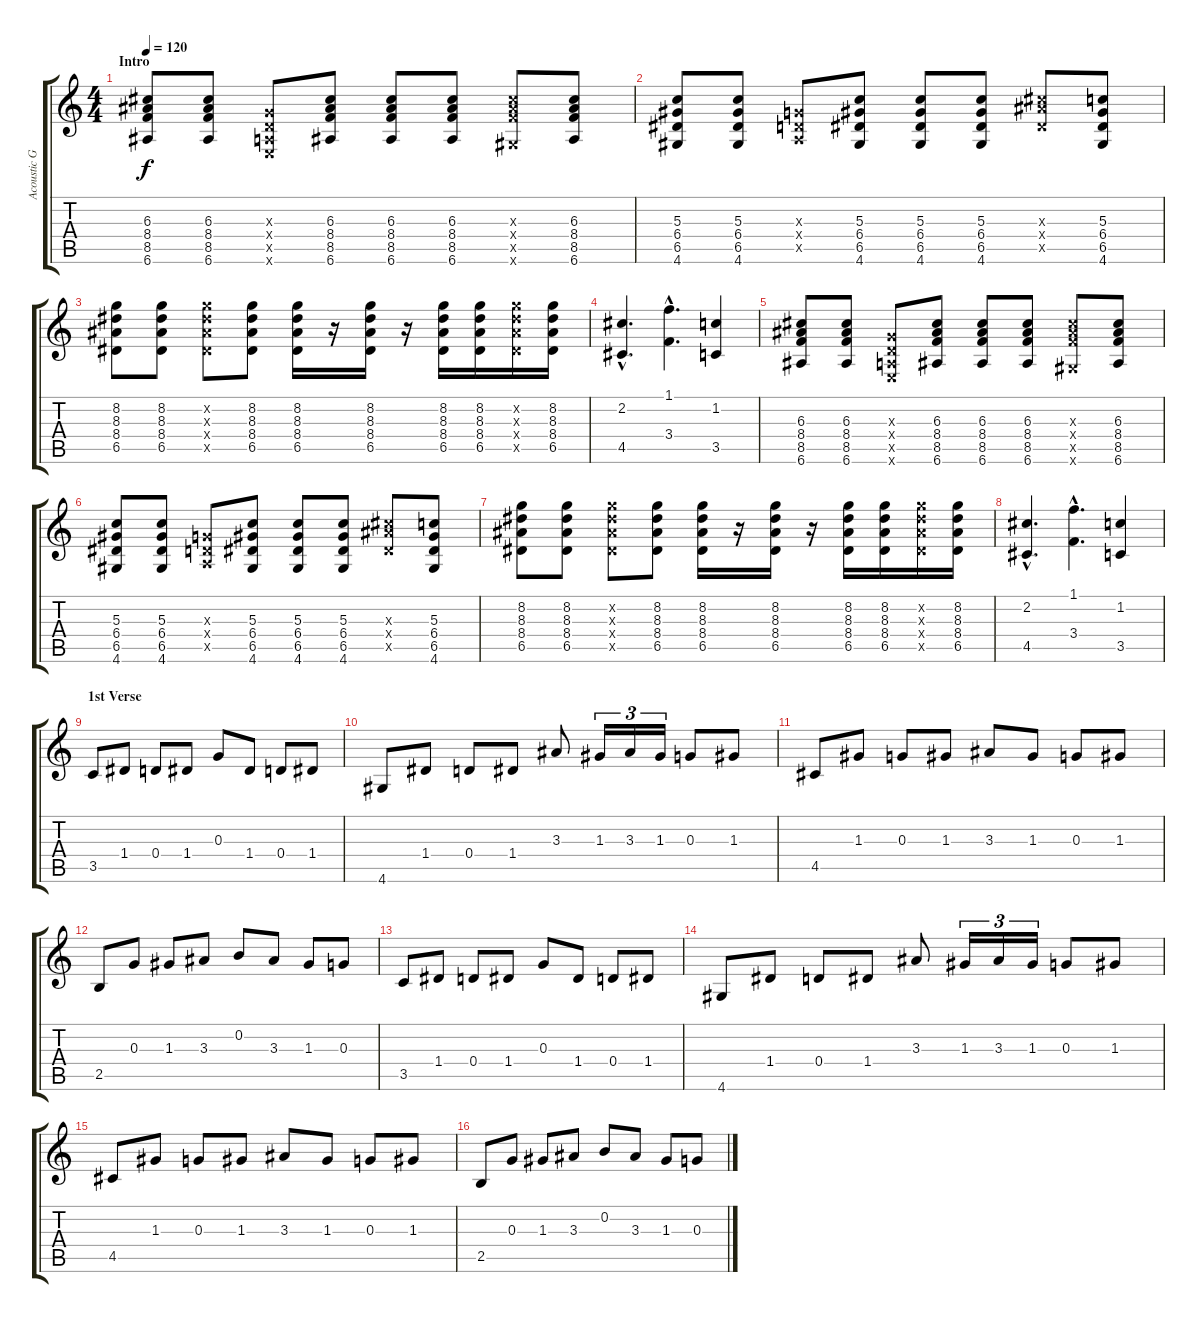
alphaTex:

\track ("Acoustic Guitar" "Acoustic G") {instrument acousticguitarsteel}
\staff {score tabs}
\tuning (E4 B3 G3 D3 A2 E2) {hide}
\ts (4 4)
\section ("" "Intro")
\tempo 120
\clef g2
\ks c
(6.3 8.4 8.5 6.6).8{dy f instrument acousticguitarsteel} (6.3 8.4 8.5 6.6).8 (0.3{x} 0.4{x} 0.5{x} 0.6{x}).8 (6.3 8.4 8.5 6.6).8 (6.3 8.4 8.5 6.6).8 (6.3 8.4 8.5 6.6).8 (6.3{x} 8.4{x} 8.5{x} 4.6{x}).8 (6.3 8.4 8.5 6.6).8 |
(5.3 6.4 6.5 4.6).8 (5.3 6.4 6.5 4.6).8 (0.3{x} 0.4{x} 0.5{x}).8 (5.3 6.4 6.5 4.6).8 (5.3 6.4 6.5 4.6).8 (5.3 6.4 6.5 4.6).8 (6.3{x} 8.4{x} 6.5{x}).8 (5.3 6.4 6.5 4.6).8 |
(8.2 8.3 8.4 6.5).8 (8.2 8.3 8.4 6.5).8 (8.2{x} 8.3{x} 8.4{x} 6.5{x}).8 (8.2 8.3 8.4 6.5).8 (8.2 8.3 8.4 6.5).16 r.16 (8.2 8.3 8.4 6.5).16 r.16 (8.2 8.3 8.4 6.5).16 (8.2 8.3 8.4 6.5).16 (8.2{x} 8.3{x} 8.4{x} 6.5{x}).16 (8.2 8.3 8.4 6.5).16 |
(2.2{hac} 4.5{hac}).4{d} (1.1{hac} 3.4{hac}).4{d} (1.2 3.5).4 |
(6.3 8.4 8.5 6.6).8 (6.3 8.4 8.5 6.6).8 (0.3{x} 0.4{x} 0.5{x} 0.6{x}).8 (6.3 8.4 8.5 6.6).8 (6.3 8.4 8.5 6.6).8 (6.3 8.4 8.5 6.6).8 (6.3{x} 8.4{x} 8.5{x} 4.6{x}).8 (6.3 8.4 8.5 6.6).8 |
(5.3 6.4 6.5 4.6).8 (5.3 6.4 6.5 4.6).8 (0.3{x} 0.4{x} 0.5{x}).8 (5.3 6.4 6.5 4.6).8 (5.3 6.4 6.5 4.6).8 (5.3 6.4 6.5 4.6).8 (6.3{x} 8.4{x} 6.5{x}).8 (5.3 6.4 6.5 4.6).8 |
(8.2 8.3 8.4 6.5).8 (8.2 8.3 8.4 6.5).8 (8.2{x} 8.3{x} 8.4{x} 6.5{x}).8 (8.2 8.3 8.4 6.5).8 (8.2 8.3 8.4 6.5).16 r.16 (8.2 8.3 8.4 6.5).16 r.16 (8.2 8.3 8.4 6.5).16 (8.2 8.3 8.4 6.5).16 (8.2{x} 8.3{x} 8.4{x} 6.5{x}).16 (8.2 8.3 8.4 6.5).16 |
(2.2{hac} 4.5{hac}).4{d} (1.1{hac} 3.4{hac}).4{d} (1.2 3.5).4 |
\section ("" "1st Verse")
3.5.8{volume 11} 1.4.8 0.4.8 1.4.8 0.3.8 1.4.8 0.4.8 1.4.8 |
4.6.8 1.4.8 0.4.8 1.4.8 3.3.8 1.3.16{tu (3 2)} 3.3.16{tu (3 2)} 1.3.16{tu (3 2)} 0.3.8 1.3.8 |
4.5.8 1.3.8 0.3.8 1.3.8 3.3.8 1.3.8 0.3.8 1.3.8 |
2.5.8 0.3.8 1.3.8 3.3.8 0.2.8 3.3.8 1.3.8 0.3.8 |
3.5.8 1.4.8 0.4.8 1.4.8 0.3.8 1.4.8 0.4.8 1.4.8 |
4.6.8 1.4.8 0.4.8 1.4.8 3.3.8 1.3.16{tu (3 2)} 3.3.16{tu (3 2)} 1.3.16{tu (3 2)} 0.3.8 1.3.8 |
4.5.8 1.3.8 0.3.8 1.3.8 3.3.8 1.3.8 0.3.8 1.3.8 |
2.5.8 0.3.8 1.3.8 3.3.8 0.2.8 3.3.8 1.3.8 0.3.8
